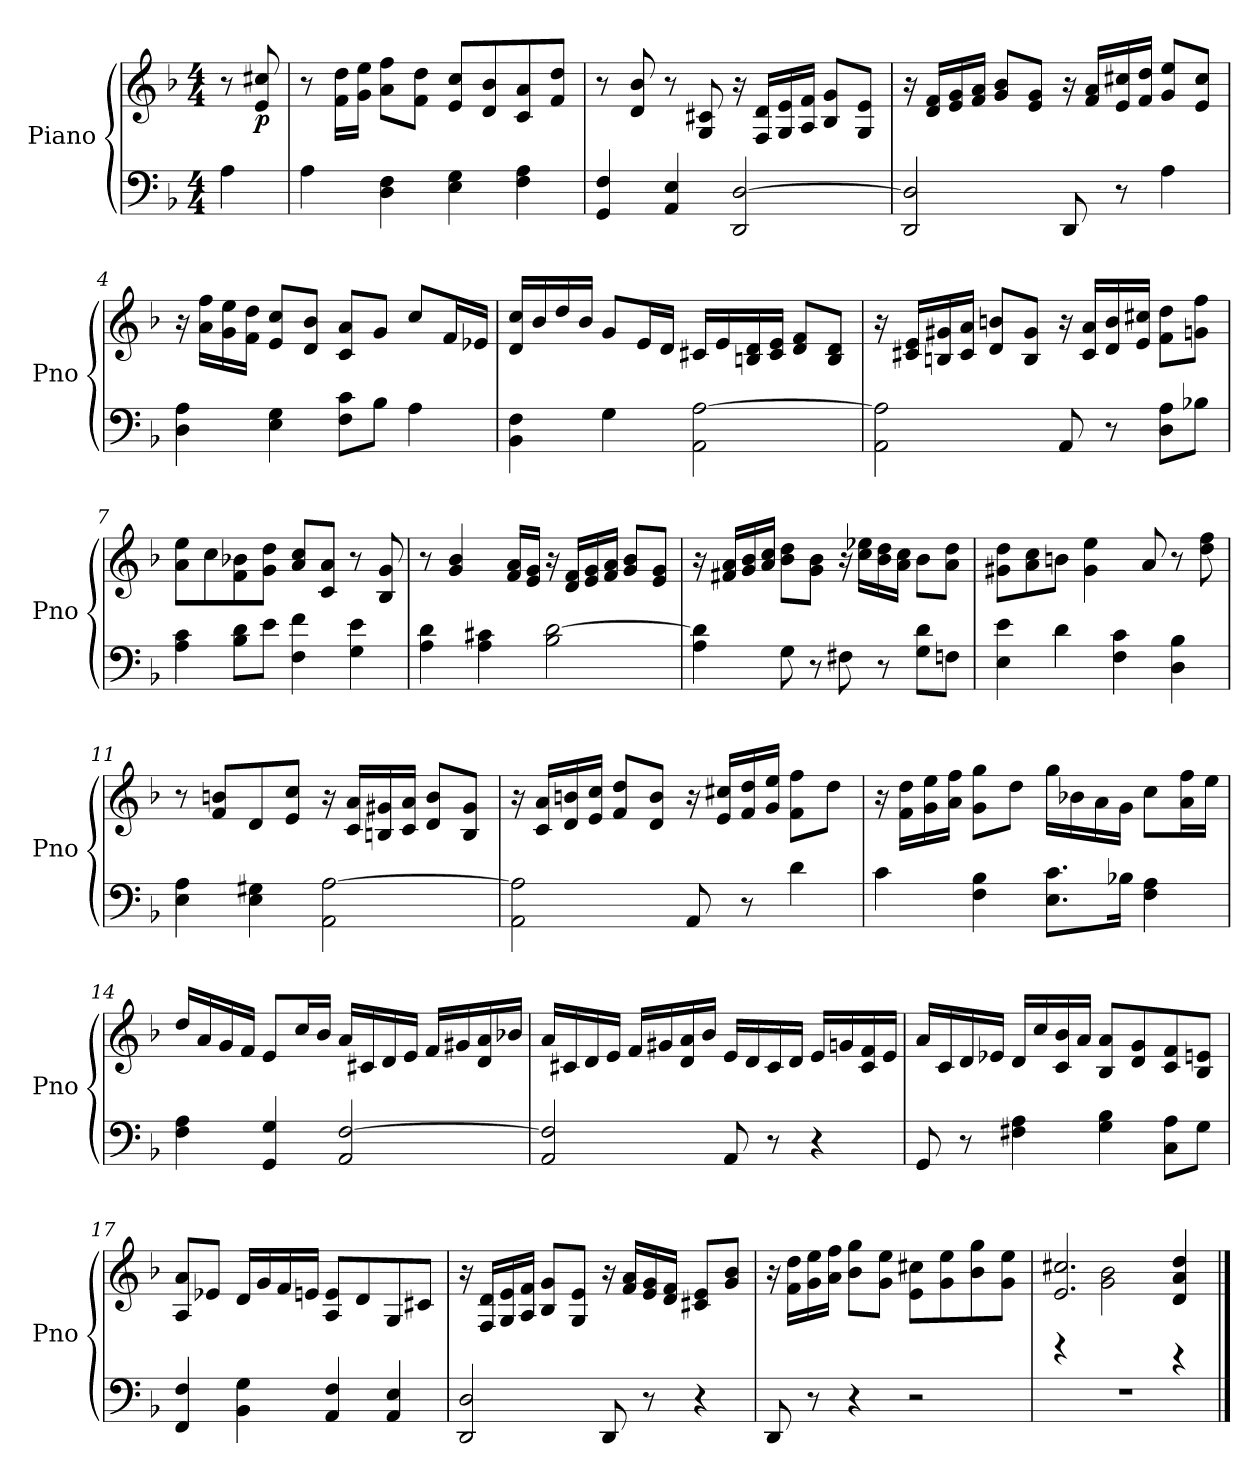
**kern	**kern	**dynam
*part1	*part1	*part1
*staff2	*staff1	*staff1/2
*I"Piano	*	*
*I'Pno	*	*
*clefF4	*clefG2	*
*k[b-]	*k[b-]	*
*M4/4	*M4/4	*
=	=	=
4A\	8r	.
!	!	!LO:DY:b
.	8e/ 8cc#X/	p
=1	=1	=1
4A\	8r	.
.	16f\ 16dd\LL	.
.	16g\ 16ee\JJ	.
4D\ 4F\	8a\ 8ff\L	.
.	8f\ 8dd\J	.
4E\ 4G\	8e/ 8cc/L	.
.	8d/ 8b-/	.
4F\ 4A\	8c/ 8a/	.
.	8f/ 8dd/J	.
=2	=2	=2
4GG/ 4F/	8r	.
.	8d/ 8b-/	.
4AA/ 4E/	8r	.
.	8G/ 8c#X/	.
2DD/ [2D/	16r	.
.	16F/ 16d/LL	.
.	16G/ 16e/	.
.	16A/ 16f/JJ	.
.	8B-/ 8g/L	.
.	8G/ 8e/J	.
=3	=3	=3
2DD/ 2D/]	16r	.
.	16d/ 16f/LL	.
.	16e/ 16g/	.
.	16f/ 16a/JJ	.
.	8g/ 8b-/L	.
.	8e/ 8g/J	.
8DD/	16r	.
.	16f/ 16a/LL	.
8r	16e/ 16cc#X/	.
.	16f/ 16dd/JJ	.
4A\	8g/ 8ee/L	.
.	8e/ 8cc#/J	.
!!LO:LB:g=z
=4	=4	=4
4D\ 4A\	16r	.
.	16a\ 16ff\LL	.
.	16g\ 16ee\	.
.	16f\ 16dd\JJ	.
4E\ 4G\	8e/ 8cc/L	.
.	8d/ 8b-/J	.
8F\ 8c\L	8c/ 8a/L	.
8B-\J	8g/J	.
4A\	8cc/L	.
.	16f/L	.
.	16e-X/JJ	.
=5	=5	=5
4BB-\ 4F\	16d/ 16cc/LL	.
.	16b-/	.
.	16dd/	.
.	16b-/JJ	.
4G\	8g/L	.
.	16e/L	.
.	16d/JJ	.
2AA\ [2A\	16c#X/LL	.
.	16e/	.
.	16Bn/ 16d/	.
.	16c#/ 16e/JJ	.
.	8d/ 8f/L	.
.	8B/ 8d/J	.
=6	=6	=6
2AA\ 2A\]	16r	.
.	16c#X/ 16e/LL	.
.	16Bn/ 16g#X/	.
.	16c#/ 16a/JJ	.
.	8d/ 8bn/L	.
.	8B/ 8g#/J	.
8AA/	16r	.
.	16c#/ 16a/LL	.
8r	16d/ 16b/	.
.	16e/ 16cc#X/JJ	.
8D\ 8A\L	8f\ 8dd\L	.
8B-X\J	8gn\ 8ff\J	.
!!LO:LB:g=z
=7	=7	=7
4A\ 4c\	8a\ 8ee\L	.
.	8cc\	.
8B-\ 8d\L	8f\ 8b-X\	.
8e\J	8g\ 8dd\J	.
4F\ 4f\	8a/ 8cc/L	.
.	8c/ 8a/J	.
4G\ 4e\	8r	.
.	8B-/ 8g/	.
=8	=8	=8
4A\ 4d\	8r	.
.	4g/ 4b-/	.
4A\ 4c#X\	.	.
.	16f/ 16a/LL	.
.	16e/ 16g/JJ	.
2B-\ [2d\	16r	.
.	16d/ 16f/LL	.
.	16e/ 16g/	.
.	16f/ 16a/JJ	.
.	8g/ 8b-/L	.
.	8e/ 8g/J	.
=9	=9	=9
4A\ 4d\]	16r	.
.	16f#X/ 16a/LL	.
.	16g/ 16b-/	.
.	16a/ 16cc/JJ	.
8G\	8b-\ 8dd\L	.
8r	8g\ 8b-\J	.
8F#X\	16r	.
.	16cc\ 16ee-X\LL	.
8r	16b-\ 16dd\	.
.	16a\ 16cc\JJ	.
8G\ 8d\L	8b-\L	.
8Fn\J	8a\ 8dd\J	.
=10	=10	=10
4E\ 4e\	8g#X\ 8dd\L	.
.	8a\ 8cc\	.
4d\	8bn\J	.
.	4g#\ 4ee\	.
4F\ 4c\	.	.
.	8a/	.
4D\ 4B-\	8r	.
.	8dd\ 8ff\	.
!!LO:LB:g=z
=11	=11	=11
4E\ 4A\	8r	.
.	8f/ 8bn/L	.
4E\ 4G#X\	8d/	.
.	8e/ 8cc/J	.
2AA\ [2A\	16r	.
.	16c/ 16a/LL	.
.	16Bn/ 16g#X/	.
.	16c/ 16a/JJ	.
.	8d/ 8b/L	.
.	8B/ 8g#/J	.
=12	=12	=12
2AA\ 2A\]	16r	.
.	16c/ 16a/LL	.
.	16d/ 16bn/	.
.	16e/ 16cc/JJ	.
.	8f/ 8dd/L	.
.	8d/ 8b/J	.
8AA/	16r	.
.	16e/ 16cc#X/LL	.
8r	16f/ 16dd/	.
.	16g/ 16ee/JJ	.
4d\	8f\ 8ff\L	.
.	8dd\J	.
=13	=13	=13
4c\	16r	.
.	16f\ 16dd\LL	.
.	16g\ 16ee\	.
.	16a\ 16ff\JJ	.
4F\ 4B-\	8g\ 8gg\L	.
.	8dd\J	.
8.E\ 8.c\L	16gg\LL	.
.	16b-X\	.
.	16a\	.
16B-X\Jk	16g\JJ	.
4F\ 4A\	8cc\L	.
.	16a\ 16ff\L	.
.	16ee\JJ	.
!!LO:LB:g=z
=14	=14	=14
4F\ 4A\	16dd/LL	.
.	16a/	.
.	16g/	.
.	16f/JJ	.
4GG/ 4G/	8e/L	.
.	16cc/L	.
.	16b-/JJ	.
2AA/ [2F/	16a/LL	.
.	16c#X/	.
.	16d/	.
.	16e/JJ	.
.	16f/LL	.
.	16g#X/	.
.	16d/ 16a/	.
.	16b-X/JJ	.
=15	=15	=15
2AA/ 2F/]	16a/LL	.
.	16c#X/	.
.	16d/	.
.	16e/JJ	.
.	16f/LL	.
.	16g#X/	.
.	16d/ 16a/	.
.	16b-/JJ	.
8AA/	16e/LL	.
.	16d/	.
8r	16c#/	.
.	16d/JJ	.
4r	16e/LL	.
.	16gn/	.
.	16c#/ 16f/	.
.	16e/JJ	.
=16	=16	=16
8GG/	16a/LL	.
.	16c/	.
8r	16d/	.
.	16e-X/JJ	.
4F#X\ 4A\	16d/LL	.
.	16cc/	.
.	16c/ 16b-/	.
.	16a/JJ	.
4G\ 4B-\	8B-/ 8a/L	.
.	8d/ 8g/	.
8C\ 8A\L	8c/ 8f/	.
8G\J	8B-/ 8en/J	.
!!LO:PB:g=z
=17	=17	=17
4FF/ 4F/	8A/ 8a/L	.
.	8e-X/J	.
4BB-\ 4G\	16d/LL	.
.	16g/	.
.	16f/	.
.	16en/JJ	.
4AA/ 4F/	8A/ 8e/L	.
.	8d/	.
4AA/ 4E/	8G/	.
.	8c#X/J	.
=18	=18	=18
2DD/ 2D/	16r	.
.	16F/ 16d/LL	.
.	16G/ 16e/	.
.	16A/ 16f/JJ	.
.	8B-/ 8g/L	.
.	8G/ 8e/J	.
8DD/	16r	.
.	16f/ 16a/LL	.
8r	16e/ 16g/	.
.	16d/ 16f/JJ	.
4r	8c#X/ 8e/L	.
.	8g/ 8b-/J	.
=19	=19	=19
8DD/	16r	.
.	16f\ 16dd\LL	.
8r	16g\ 16ee\	.
.	16a\ 16ff\JJ	.
4r	8b-\ 8gg\L	.
.	8g\ 8ee\J	.
2r	8e\ 8cc#X\L	.
.	8g\ 8ee\	.
.	8b-\ 8gg\	.
.	8g\ 8ee\J	.
=20	=20	=20
*	*^	*
1r	2.e/ 2.cc#X/	4rBB	.
.	.	2g\ 2b-\	.
.	4d/ 4a/ 4dd/	4rGG	.
*	*v	*v	*
==	==	==
*-	*-	*-
